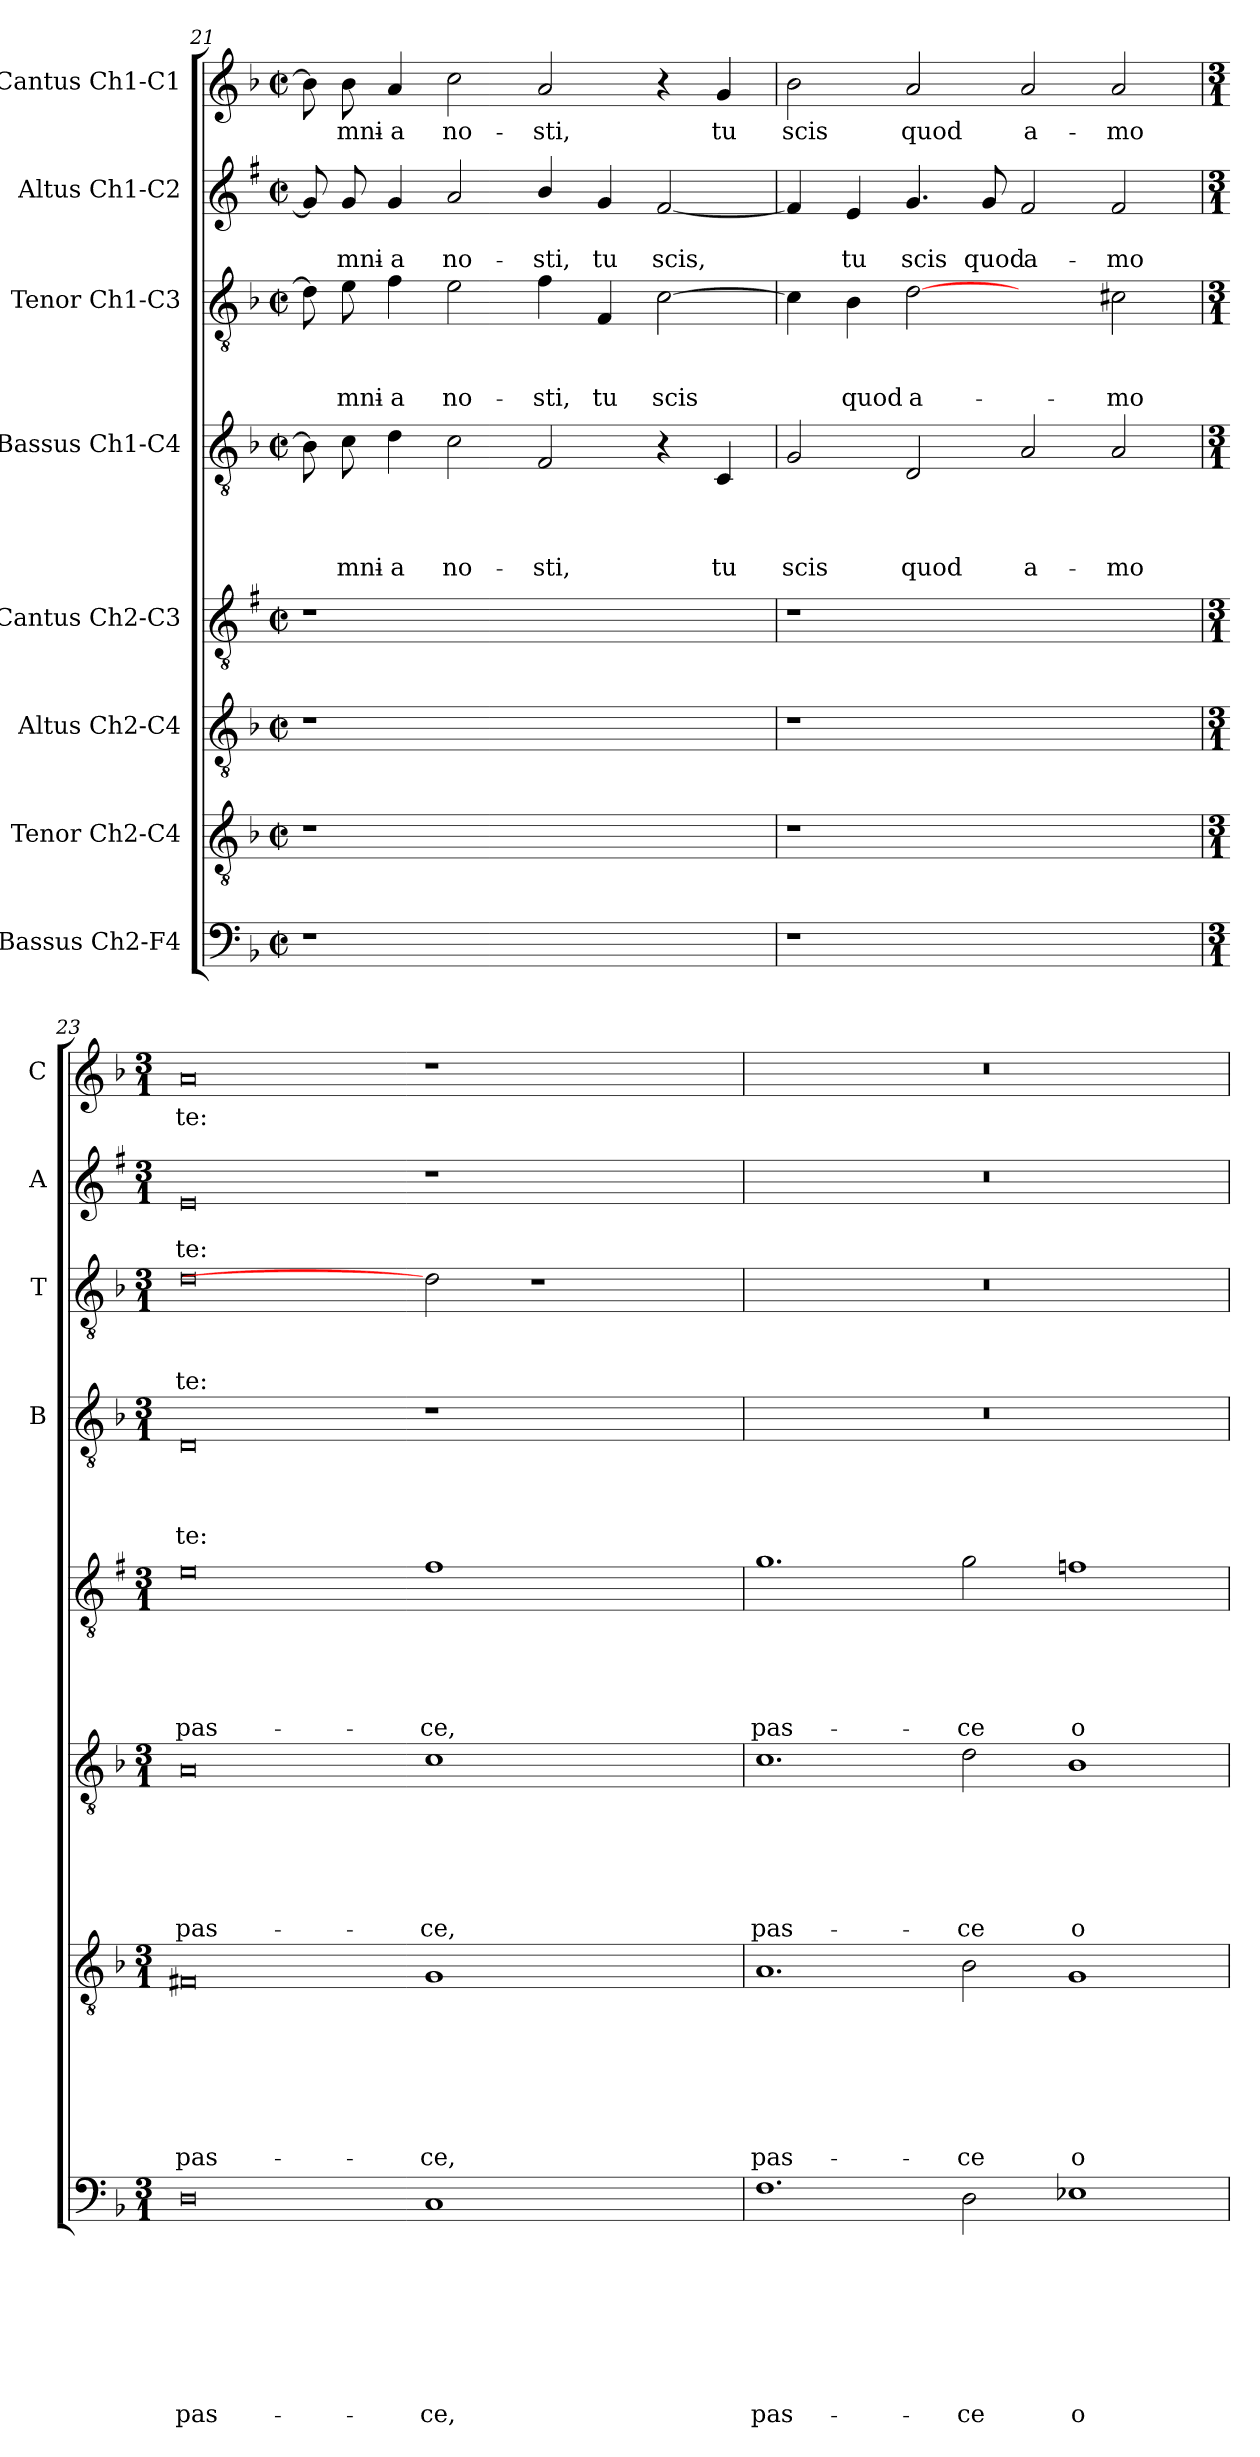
**kern	**text	**text	**text	**text	**text	**text	**text	**text	**kern	**text	**text	**text	**text	**text	**text	**text	**kern	**text	**text	**text	**text	**text	**text	**kern	**text	**text	**text	**text	**text	**kern	**text	**text	**text	**text	**kern	**text	**text	**text	**kern	**text	**text	**kern	**text
*part8	*part8	*part8	*part8	*part8	*part8	*part8	*part8	*part8	*part7	*part7	*part7	*part7	*part7	*part7	*part7	*part7	*part6	*part6	*part6	*part6	*part6	*part6	*part6	*part5	*part5	*part5	*part5	*part5	*part5	*part4	*part4	*part4	*part4	*part4	*part3	*part3	*part3	*part3	*part2	*part2	*part2	*part1	*part1
*staff8	*staff8	*staff8	*staff8	*staff8	*staff8	*staff8	*staff8	*staff8	*staff7	*staff7	*staff7	*staff7	*staff7	*staff7	*staff7	*staff7	*staff6	*staff6	*staff6	*staff6	*staff6	*staff6	*staff6	*staff5	*staff5	*staff5	*staff5	*staff5	*staff5	*staff4	*staff4	*staff4	*staff4	*staff4	*staff3	*staff3	*staff3	*staff3	*staff2	*staff2	*staff2	*staff1	*staff1
*I"Bassus Ch2-F4	*	*	*	*	*	*	*	*	*I"Tenor Ch2-C4	*	*	*	*	*	*	*	*I"Altus Ch2-C4	*	*	*	*	*	*	*I"Cantus Ch2-C3	*	*	*	*	*	*I"Bassus Ch1-C4	*	*	*	*	*I"Tenor Ch1-C3	*	*	*	*I"Altus Ch1-C2	*	*	*I"Cantus Ch1-C1	*
*	*	*	*	*	*	*	*	*	*	*	*	*	*	*	*	*	*	*	*	*	*	*	*	*	*	*	*	*	*	*I'B	*	*	*	*	*I'T	*	*	*	*I'A	*	*	*I'C	*
!!LO:PB:g=z
*clefF4	*	*	*	*	*	*	*	*	*clefGv2	*	*	*	*	*	*	*	*clefGv2	*	*	*	*	*	*	*clefGv2	*	*	*	*	*	*clefGv2	*	*	*	*	*clefGv2	*	*	*	*clefG2	*	*	*clefG2	*
*	*	*	*	*	*	*	*	*	*	*	*	*	*	*	*	*	*	*	*	*	*	*	*	*ITrd1c2	*	*	*	*	*	*	*	*	*	*	*	*	*	*	*ITrd1c2	*	*	*	*
*k[b-]	*	*	*	*	*	*	*	*	*k[b-]	*	*	*	*	*	*	*	*k[b-]	*	*	*	*	*	*	*k[b-]	*	*	*	*	*	*k[b-]	*	*	*	*	*k[b-]	*	*	*	*k[b-]	*	*	*k[b-]	*
*F:	*	*	*	*	*	*	*	*	*F:	*	*	*	*	*	*	*	*F:	*	*	*	*	*	*	*F:	*	*	*	*	*	*F:	*	*	*	*	*F:	*	*	*	*F:	*	*	*F:	*
*M2/2	*	*	*	*	*	*	*	*	*M2/2	*	*	*	*	*	*	*	*M2/2	*	*	*	*	*	*	*M2/2	*	*	*	*	*	*M2/2	*	*	*	*	*M2/2	*	*	*	*M2/2	*	*	*M2/2	*
*met(c|)	*	*	*	*	*	*	*	*	*met(c|)	*	*	*	*	*	*	*	*met(c|)	*	*	*	*	*	*	*met(c|)	*	*	*	*	*	*met(c|)	*	*	*	*	*met(c|)	*	*	*	*met(c|)	*	*	*met(c|)	*
=21	=21	=21	=21	=21	=21	=21	=21	=21	=21	=21	=21	=21	=21	=21	=21	=21	=21	=21	=21	=21	=21	=21	=21	=21	=21	=21	=21	=21	=21	=21	=21	=21	=21	=21	=21	=21	=21	=21	=21	=21	=21	=21	=21
1r	.	.	.	.	.	.	.	.	1r	.	.	.	.	.	.	.	1r	.	.	.	.	.	.	1r	.	.	.	.	.	8B-\]	.	.	.	.	8d\]	.	.	.	8f/]	.	.	8b-\]	.
!	!	!	!	!	!	!	!	!	!	!	!	!	!	!	!	!	!	!	!	!	!	!	!	!	!	!	!	!	!	!	!	!	!	!LO:LY:b	!	!	!	!LO:LY:b	!	!	!LO:LY:b	!	!LO:LY:b
.	.	.	.	.	.	.	.	.	.	.	.	.	.	.	.	.	.	.	.	.	.	.	.	.	.	.	.	.	.	8c\	.	.	.	-mni-	8e\	.	.	-mni-	8f/	.	-mni-	8b-\	-mni-
!	!	!	!	!	!	!	!	!	!	!	!	!	!	!	!	!	!	!	!	!	!	!	!	!	!	!	!	!	!	!	!	!	!	!LO:LY:b	!	!	!	!LO:LY:b	!	!	!LO:LY:b	!	!LO:LY:b
.	.	.	.	.	.	.	.	.	.	.	.	.	.	.	.	.	.	.	.	.	.	.	.	.	.	.	.	.	.	4d\	.	.	.	-a	4f\	.	.	-a	4f/	.	-a	4a/	-a
!	!	!	!	!	!	!	!	!	!	!	!	!	!	!	!	!	!	!	!	!	!	!	!	!	!	!	!	!	!	!	!	!	!	!LO:LY:b	!	!	!	!LO:LY:b	!	!	!LO:LY:b	!	!LO:LY:b
.	.	.	.	.	.	.	.	.	.	.	.	.	.	.	.	.	.	.	.	.	.	.	.	.	.	.	.	.	.	2c\	.	.	.	no-	2e\	.	.	no-	2g/	.	no-	2cc\	no-
!	!	!	!	!	!	!	!	!	!	!	!	!	!	!	!	!	!	!	!	!	!	!	!	!	!	!	!	!	!	!	!	!	!	!LO:LY:b	!	!	!	!LO:LY:b	!	!	!LO:LY:b	!	!LO:LY:b
1ryy	.	.	.	.	.	.	.	.	1ryy	.	.	.	.	.	.	.	1ryy	.	.	.	.	.	.	1ryy	.	.	.	.	.	2F/	.	.	.	-sti,	4f\	.	.	-sti,	4a/	.	-sti,	2a/	-sti,
!	!	!	!	!	!	!	!	!	!	!	!	!	!	!	!	!	!	!	!	!	!	!	!	!	!	!	!	!	!	!	!	!	!	!	!	!	!	!LO:LY:b	!	!	!LO:LY:b	!	!
.	.	.	.	.	.	.	.	.	.	.	.	.	.	.	.	.	.	.	.	.	.	.	.	.	.	.	.	.	.	.	.	.	.	.	4F/	.	.	tu	4f/	.	tu	.	.
!	!	!	!	!	!	!	!	!	!	!	!	!	!	!	!	!	!	!	!	!	!	!	!	!	!	!	!	!	!	!	!	!	!	!	!	!	!	!LO:LY:b	!	!	!LO:LY:b	!	!
.	.	.	.	.	.	.	.	.	.	.	.	.	.	.	.	.	.	.	.	.	.	.	.	.	.	.	.	.	.	4r	.	.	.	.	[2c\	.	.	scis	[2e/	.	scis,	4r	.
!	!	!	!	!	!	!	!	!	!	!	!	!	!	!	!	!	!	!	!	!	!	!	!	!	!	!	!	!	!	!	!	!	!	!LO:LY:b	!	!	!	!	!	!	!	!	!LO:LY:b
.	.	.	.	.	.	.	.	.	.	.	.	.	.	.	.	.	.	.	.	.	.	.	.	.	.	.	.	.	.	4C/	.	.	.	tu	.	.	.	.	.	.	.	4g/	tu
=22	=22	=22	=22	=22	=22	=22	=22	=22	=22	=22	=22	=22	=22	=22	=22	=22	=22	=22	=22	=22	=22	=22	=22	=22	=22	=22	=22	=22	=22	=22	=22	=22	=22	=22	=22	=22	=22	=22	=22	=22	=22	=22	=22
!	!	!	!	!	!	!	!	!	!	!	!	!	!	!	!	!	!	!	!	!	!	!	!	!	!	!	!	!	!	!	!	!	!	!LO:LY:b	!	!	!	!	!	!	!	!	!LO:LY:b
1r	.	.	.	.	.	.	.	.	1r	.	.	.	.	.	.	.	1r	.	.	.	.	.	.	1r	.	.	.	.	.	2G/	.	.	.	scis	4c\]	.	.	.	4e/]	.	.	2b-\	scis
!	!	!	!	!	!	!	!	!	!	!	!	!	!	!	!	!	!	!	!	!	!	!	!	!	!	!	!	!	!	!	!	!	!	!	!	!	!	!LO:LY:b	!	!	!LO:LY:b	!	!
.	.	.	.	.	.	.	.	.	.	.	.	.	.	.	.	.	.	.	.	.	.	.	.	.	.	.	.	.	.	.	.	.	.	.	4B-\	.	.	quod	4d/	.	tu	.	.
!	!	!	!	!	!	!	!	!	!	!	!	!	!	!	!	!	!	!	!	!	!	!	!	!	!	!	!	!	!	!	!	!	!	!LO:LY:b	!	!	!	!LO:LY:b	!	!	!LO:LY:b	!	!LO:LY:b
.	.	.	.	.	.	.	.	.	.	.	.	.	.	.	.	.	.	.	.	.	.	.	.	.	.	.	.	.	.	2D/	.	.	.	quod	[2d	.	.	a-	4.f/	.	scis	2a/	quod
!	!	!	!	!	!	!	!	!	!	!	!	!	!	!	!	!	!	!	!	!	!	!	!	!	!	!	!	!	!	!	!	!	!	!	!	!	!	!	!	!	!LO:LY:b	!	!
.	.	.	.	.	.	.	.	.	.	.	.	.	.	.	.	.	.	.	.	.	.	.	.	.	.	.	.	.	.	.	.	.	.	.	.	.	.	.	8f/	.	quod	.	.
!	!	!	!	!	!	!	!	!	!	!	!	!	!	!	!	!	!	!	!	!	!	!	!	!	!	!	!	!	!	!	!	!	!	!LO:LY:b	!	!	!	!	!	!	!LO:LY:b	!	!LO:LY:b
1ryy	.	.	.	.	.	.	.	.	1ryy	.	.	.	.	.	.	.	1ryy	.	.	.	.	.	.	1ryy	.	.	.	.	.	2A/	.	.	.	a-	2ryy	.	.	.	2e/	.	a-	2a/	a-
!	!	!	!	!	!	!	!	!	!	!	!	!	!	!	!	!	!	!	!	!	!	!	!	!	!	!	!	!	!	!	!	!	!	!LO:LY:b	!	!	!	!LO:LY:b	!	!	!LO:LY:b	!	!LO:LY:b
.	.	.	.	.	.	.	.	.	.	.	.	.	.	.	.	.	.	.	.	.	.	.	.	.	.	.	.	.	.	2A/	.	.	.	-mo	2c#X\	.	.	-mo	2e/	.	-mo	2a/	-mo
=23	=23	=23	=23	=23	=23	=23	=23	=23	=23	=23	=23	=23	=23	=23	=23	=23	=23	=23	=23	=23	=23	=23	=23	=23	=23	=23	=23	=23	=23	=23	=23	=23	=23	=23	=23	=23	=23	=23	=23	=23	=23	=23	=23
*M3/1	*	*	*	*	*	*	*	*	*M3/1	*	*	*	*	*	*	*	*M3/1	*	*	*	*	*	*	*M3/1	*	*	*	*	*	*M3/1	*	*	*	*	*M3/1	*	*	*	*M3/1	*	*	*M3/1	*
!	!	!	!	!	!	!	!	!LO:LY:b	!	!	!	!	!	!	!	!LO:LY:b	!	!	!	!	!	!	!LO:LY:b	!	!	!	!	!	!LO:LY:b	!	!	!	!	!LO:LY:b	!	!	!	!LO:LY:b	!	!	!LO:LY:b	!	!LO:LY:b
0D	.	.	.	.	.	.	.	pas-	0F#X	.	.	.	.	.	.	pas-	0A	.	.	.	.	.	pas-	0d	.	.	.	.	pas-	0D	.	.	.	te:	0d	.	.	te:	0d	.	te:	0a	te:
!	!	!	!	!	!	!	!	!LO:LY:b	!	!	!	!	!	!	!	!LO:LY:b	!	!	!	!	!	!	!LO:LY:b	!	!	!	!	!	!LO:LY:b	!	!	!	!	!	!	!	!	!	!	!	!	!	!
1C	.	.	.	.	.	.	.	-ce,	1G	.	.	.	.	.	.	-ce,	1c	.	.	.	.	.	-ce,	1e	.	.	.	.	-ce,	1r	.	.	.	.	2d]	.	.	.	1r	.	.	1r	.
.	.	.	.	.	.	.	.	.	.	.	.	.	.	.	.	.	.	.	.	.	.	.	.	.	.	.	.	.	.	.	.	.	.	.	1r	.	.	.	.	.	.	.	.
2ryy	.	.	.	.	.	.	.	.	2ryy	.	.	.	.	.	.	.	2ryy	.	.	.	.	.	.	2ryy	.	.	.	.	.	2ryy	.	.	.	.	.	.	.	.	2ryy	.	.	2ryy	.
=24	=24	=24	=24	=24	=24	=24	=24	=24	=24	=24	=24	=24	=24	=24	=24	=24	=24	=24	=24	=24	=24	=24	=24	=24	=24	=24	=24	=24	=24	=24	=24	=24	=24	=24	=24	=24	=24	=24	=24	=24	=24	=24	=24
!	!	!	!	!	!	!	!	!LO:LY:b	!	!	!	!	!	!	!	!LO:LY:b	!	!	!	!	!	!	!LO:LY:b	!	!	!	!	!	!LO:LY:b	!	!	!	!	!	!	!	!	!	!	!	!	!	!
1.F	.	.	.	.	.	.	.	pas-	1.A	.	.	.	.	.	.	pas-	1.c	.	.	.	.	.	pas-	1.f	.	.	.	.	pas-	0.r	.	.	.	.	0.r	.	.	.	0.r	.	.	0.r	.
!	!	!	!	!	!	!	!	!LO:LY:b	!	!	!	!	!	!	!	!LO:LY:b	!	!	!	!	!	!	!LO:LY:b	!	!	!	!	!	!LO:LY:b	!	!	!	!	!	!	!	!	!	!	!	!	!	!
2D\	.	.	.	.	.	.	.	-ce	2B-\	.	.	.	.	.	.	-ce	2d\	.	.	.	.	.	-ce	2f\	.	.	.	.	-ce	.	.	.	.	.	.	.	.	.	.	.	.	.	.
!	!	!	!	!	!	!	!	!LO:LY:b	!	!	!	!	!	!	!	!LO:LY:b	!	!	!	!	!	!	!LO:LY:b	!	!	!	!	!	!LO:LY:b	!	!	!	!	!	!	!	!	!	!	!	!	!	!
1E-X	.	.	.	.	.	.	.	o-	1G	.	.	.	.	.	.	o-	1B-	.	.	.	.	.	o-	1e-X	.	.	.	.	o-	.	.	.	.	.	.	.	.	.	.	.	.	.	.
=	=	=	=	=	=	=	=	=	=	=	=	=	=	=	=	=	=	=	=	=	=	=	=	=	=	=	=	=	=	=	=	=	=	=	=	=	=	=	=	=	=	=	=
*-	*-	*-	*-	*-	*-	*-	*-	*-	*-	*-	*-	*-	*-	*-	*-	*-	*-	*-	*-	*-	*-	*-	*-	*-	*-	*-	*-	*-	*-	*-	*-	*-	*-	*-	*-	*-	*-	*-	*-	*-	*-	*-	*-
